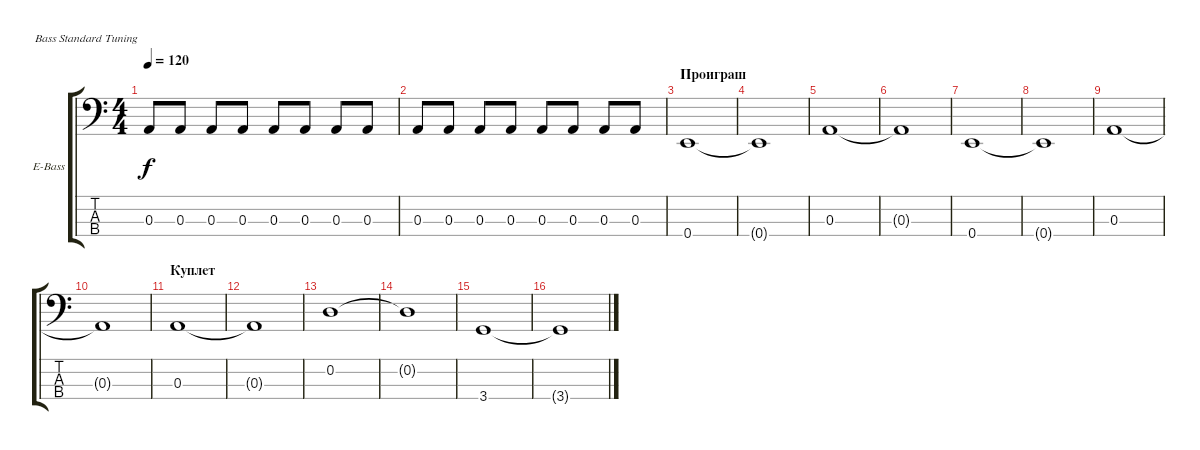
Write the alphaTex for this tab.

\defaultSystemsLayout 4
\bracketExtendMode groupsimilarinstruments
\firstSystemTrackNameOrientation horizontal
\otherSystemsTrackNameOrientation horizontal
\track ("А. Андреев" "E-Bass") {instrument electricbassfinger}
\staff {score tabs}
\tuning (G2 D2 A1 E1)
\ts (4 4)
\tempo 120
\clef f4
\ks c
0.3.8{dy f} 0.3.8 0.3.8 0.3.8 0.3.8 0.3.8 0.3.8 0.3.8 |
0.3.8 0.3.8 0.3.8 0.3.8 0.3.8 0.3.8 0.3.8 0.3.8 |
\section ("" "Проиграш")
0.4.1 |
0.4{t}.1 |
0.3.1 |
0.3{t}.1 |
0.4.1 |
0.4{t}.1 |
0.3.1 |
0.3{t}.1 |
\section ("" "Куплет")
0.3.1 |
0.3{t}.1 |
0.2.1 |
0.2{t}.1 |
3.4.1 |
3.4{t}.1
